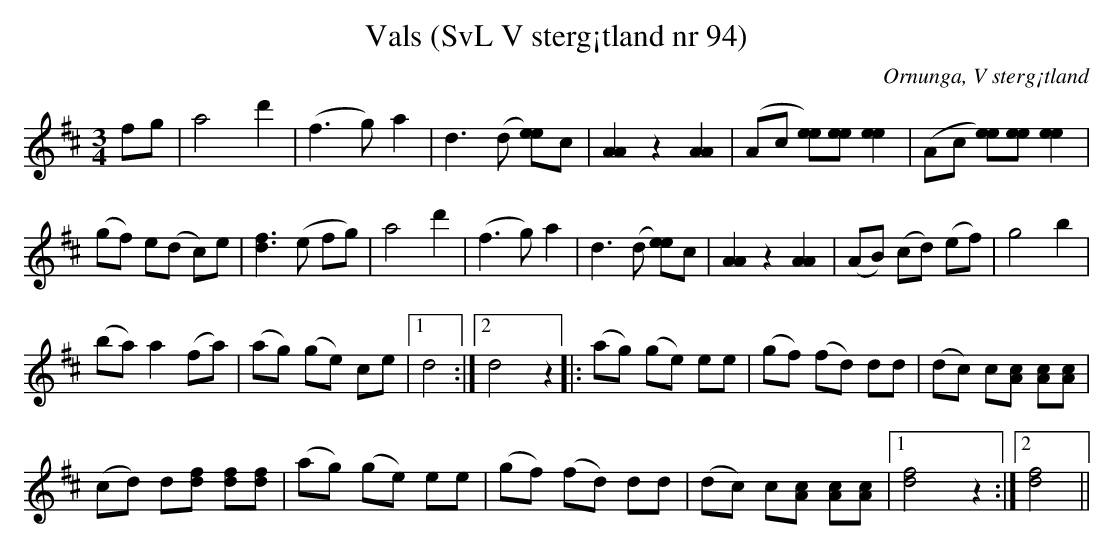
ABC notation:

X:1
T:Vals (SvL V sterg¡tland nr 94)
O:Ornunga, V sterg¡tland
M:3/4
L:1/8
K:D
fg | a4 d'2 | (f3g) a2 | d3 (d [ee])c | [A2A2] z2 [A2A2] | (Ac [ee])[ee] [e2e2] | (Ac [ee])[ee] [e2e2] |
(gf) e(d c)e | [d3f3] (e fg) | a4 d'2 | (f3g) a2 | d3 (d [ee])c | [A2A2] z2 [A2A2] | (AB) (cd) (ef) | g4b2 |
(ba) a2 (fa) | (ag) (ge) ce |1 d4 :|2 d4z2 ||:  (ag) (ge) ee | (gf) (fd) dd | (dc) c[Ac] [Ac][Ac] |
(cd) d[df] [df][df] | (ag) (ge) ee | (gf) (fd) dd | (dc) c[Ac] [Ac][Ac] |1 [d4f4] z2 :|2 [d4f4] ||
